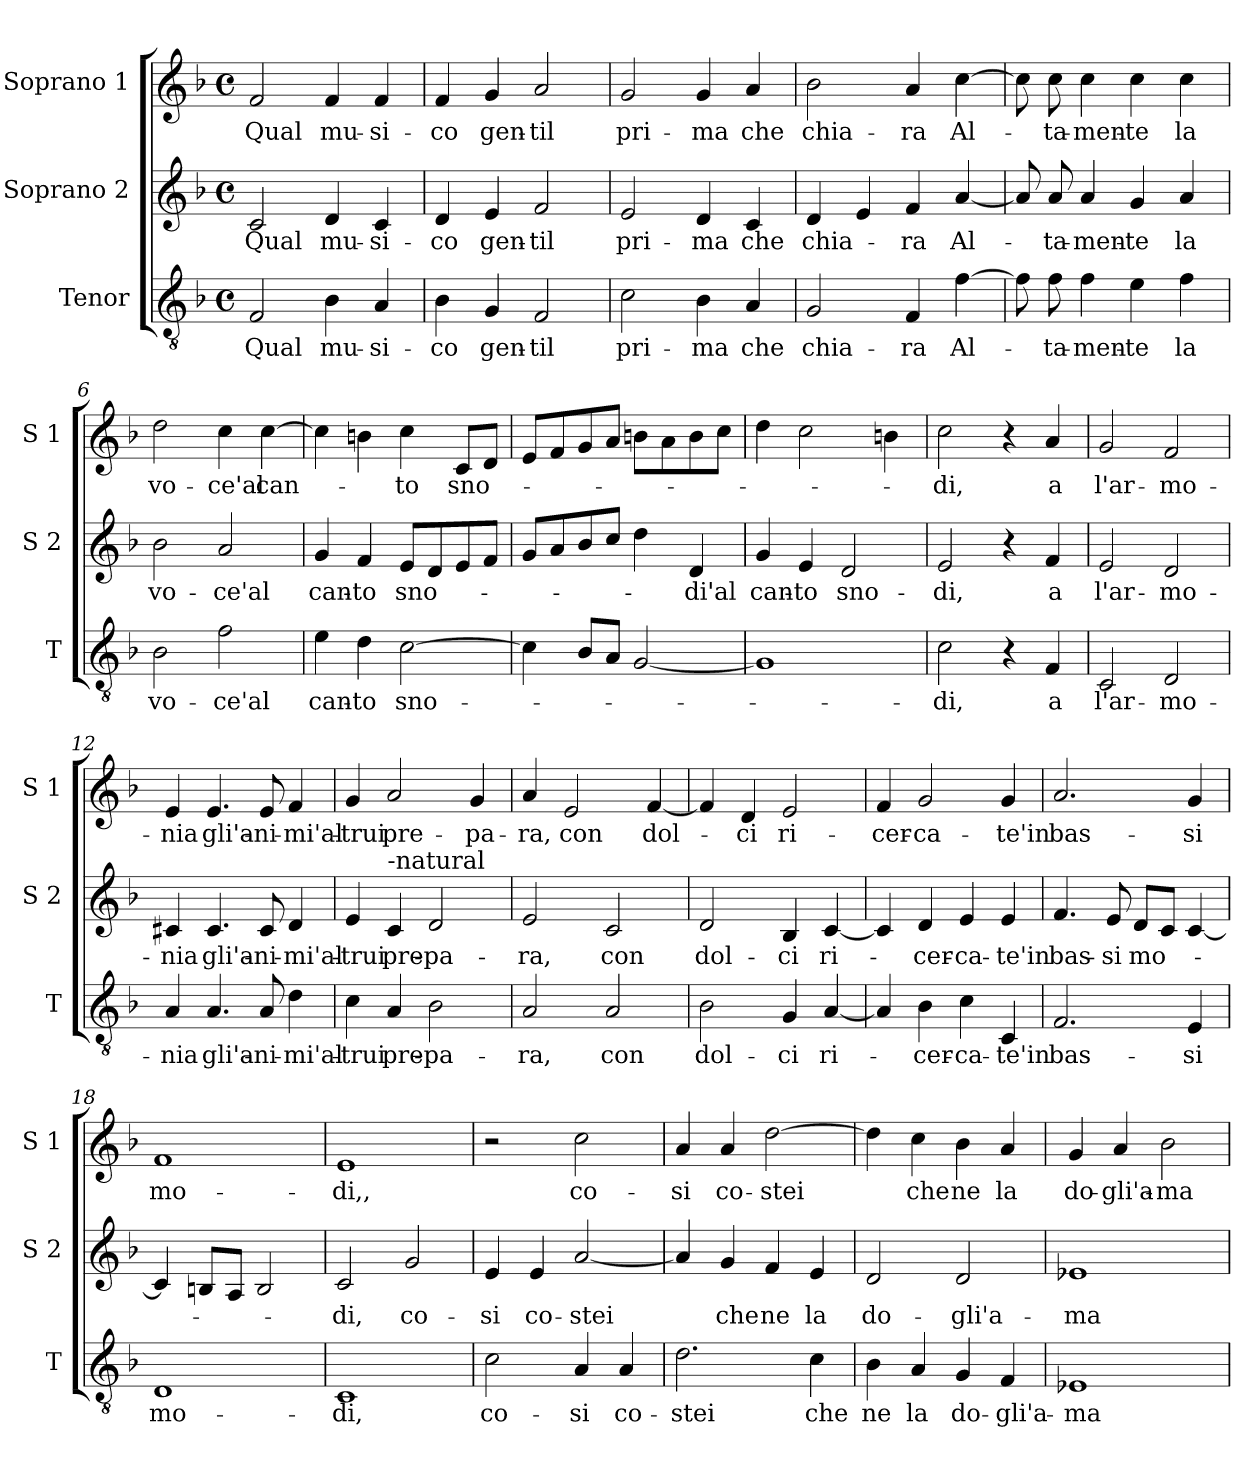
**kern	**text	**kern	**text	**kern	**text
*part3	*part3	*part2	*part2	*part1	*part1
*staff3	*staff3	*staff2	*staff2	*staff1	*staff1
*I"Tenor	*	*I"Soprano 2	*	*I"Soprano 1	*
*I'T	*	*I'S 2	*	*I'S 1	*
*clefGv2	*	*clefG2	*	*clefG2	*
*k[b-]	*	*k[b-]	*	*k[b-]	*
*F:	*	*F:	*	*F:	*
*M4/4	*	*M4/4	*	*M4/4	*
*met(c)	*	*met(c)	*	*met(c)	*
=1	=1	=1	=1	=1	=1
!	!LO:LY:b	!	!LO:LY:b	!	!LO:LY:b
2F/	Qual	2c/	Qual	2f/	Qual
!	!LO:LY:b	!	!LO:LY:b	!	!LO:LY:b
4B-\	mu-	4d/	mu-	4f/	mu-
!	!LO:LY:b	!	!LO:LY:b	!	!LO:LY:b
4A/	-si-	4c/	-si-	4f/	-si-
=2	=2	=2	=2	=2	=2
!	!LO:LY:b	!	!LO:LY:b	!	!LO:LY:b
4B-\	-co	4d/	-co	4f/	-co
!	!LO:LY:b	!	!LO:LY:b	!	!LO:LY:b
4G/	gen-	4e/	gen-	4g/	gen-
!	!LO:LY:b	!	!LO:LY:b	!	!LO:LY:b
2F/	-til	2f/	-til	2a/	-til
=3	=3	=3	=3	=3	=3
!	!LO:LY:b	!	!LO:LY:b	!	!LO:LY:b
2c\	pri-	2e/	pri-	2g/	pri-
!	!LO:LY:b	!	!LO:LY:b	!	!LO:LY:b
4B-\	-ma	4d/	-ma	4g/	-ma
!	!LO:LY:b	!	!LO:LY:b	!	!LO:LY:b
4A/	che	4c/	che	4a/	che
=4	=4	=4	=4	=4	=4
!	!LO:LY:b	!	!LO:LY:b	!	!LO:LY:b
2G/	chia-	4d/	chia-	2b-\	chia-
.	.	4e/	.	.	.
!	!LO:LY:b	!	!LO:LY:b	!	!LO:LY:b
4F/	-ra	4f/	-ra	4a/	-ra
!	!LO:LY:b	!	!LO:LY:b	!	!LO:LY:b
[4f\	Al-	[4a/	Al-	[4cc\	Al-
=5	=5	=5	=5	=5	=5
8f\]	.	8a/]	.	8cc\]	.
!	!LO:LY:b	!	!LO:LY:b	!	!LO:LY:b
8f\	-ta-	8a/	-ta-	8cc\	-ta-
!	!LO:LY:b	!	!LO:LY:b	!	!LO:LY:b
4f\	-men-	4a/	-men-	4cc\	-men-
!	!LO:LY:b	!	!LO:LY:b	!	!LO:LY:b
4e\	-te	4g/	-te	4cc\	-te
!	!LO:LY:b	!	!LO:LY:b	!	!LO:LY:b
4f\	la	4a/	la	4cc\	la
!!LO:LB:g=z
=6	=6	=6	=6	=6	=6
!	!LO:LY:b	!	!LO:LY:b	!	!LO:LY:b
2B-\	vo-	2b-\	vo-	2dd\	vo-
!	!LO:LY:b	!	!LO:LY:b	!	!LO:LY:b
2f\	-ce'al	2a/	-ce'al	4cc\	-ce'al
!	!	!	!	!	!LO:LY:b
.	.	.	.	[4cc\	can-
=7	=7	=7	=7	=7	=7
!	!LO:LY:b	!	!LO:LY:b	!	!
4e\	can-	4g/	can-	4cc\]	.
!	!LO:LY:b	!	!LO:LY:b	!	!
4d\	-to	4f/	-to	4bn\	.
!	!LO:LY:b	!	!LO:LY:b	!	!LO:LY:b
[2c\	sno-	8e/L	sno-	4cc\	-to
.	.	8d/	.	.	.
!	!	!	!	!	!LO:LY:b
.	.	8e/	.	8c/L	sno-
.	.	8f/J	.	8d/J	.
=8	=8	=8	=8	=8	=8
4c\]	.	8g/L	.	8e/L	.
.	.	8a/	.	8f/	.
8B-/L	.	8b-/	.	8g/	.
8A/J	.	8cc/J	.	8a/J	.
[2G/	.	4dd\	.	8bn\L	.
.	.	.	.	8a\	.
!	!	!	!LO:LY:b	!	!
.	.	4d/	-di'al	8b\	.
.	.	.	.	8cc\J	.
=9	=9	=9	=9	=9	=9
!	!	!	!LO:LY:b	!	!
1G]	.	4g/	can-	4dd\	.
!	!	!	!LO:LY:b	!	!
.	.	4e/	-to	2cc\	.
!	!	!	!LO:LY:b	!	!
.	.	2d/	sno-	.	.
.	.	.	.	4bn\	.
=10	=10	=10	=10	=10	=10
!	!LO:LY:b	!	!LO:LY:b	!	!LO:LY:b
2c\	-di,	2e/	-di,	2cc\	-di,
4r	.	4r	.	4r	.
!	!LO:LY:b	!	!LO:LY:b	!	!LO:LY:b
4F/	a	4f/	a	4a/	a
!!LO:LB:g=z
=11	=11	=11	=11	=11	=11
!	!LO:LY:b	!	!LO:LY:b	!	!LO:LY:b
2C/	l'ar-	2e/	l'ar-	2g/	l'ar-
!	!LO:LY:b	!	!LO:LY:b	!	!LO:LY:b
2D/	-mo-	2d/	-mo-	2f/	-mo-
=12	=12	=12	=12	=12	=12
!	!LO:LY:b	!	!LO:LY:b	!	!LO:LY:b
4A/	-nia	4c#X/	-nia	4e/	-nia
!	!LO:LY:b	!	!LO:LY:b	!	!LO:LY:b
4.A/	gli'a-	4.c#/	gli'a-	4.e/	gli'a-
!	!LO:LY:b	!	!LO:LY:b	!	!LO:LY:b
8A/	-ni-	8c#/	-ni-	8e/	-ni-
!	!LO:LY:b	!	!LO:LY:b	!	!LO:LY:b
4d\	-mi'al-	4d/	-mi'al-	4f/	-mi'al-
=13	=13	=13	=13	=13	=13
!	!LO:LY:b	!	!LO:LY:b	!	!LO:LY:b
4c\	-trui	4e/	-trui	4g/	-trui
!	!	!LO:TX:a:t=-natural	!	!	!
!	!LO:LY:b	!	!LO:LY:b	!	!LO:LY:b
4A/	pre-	4c/	pre-	2a/	pre-
!	!LO:LY:b	!	!LO:LY:b	!	!
2B-\	-pa-	2d/	-pa-	.	.
!	!	!	!	!	!LO:LY:b
.	.	.	.	4g/	-pa-
=14	=14	=14	=14	=14	=14
!	!LO:LY:b	!	!LO:LY:b	!	!LO:LY:b
2A/	-ra,	2e/	-ra,	4a/	-ra,
!	!	!	!	!	!LO:LY:b
.	.	.	.	2e/	con
!	!LO:LY:b	!	!LO:LY:b	!	!
2A/	con	2c/	con	.	.
!	!	!	!	!	!LO:LY:b
.	.	.	.	[4f/	dol-
=15	=15	=15	=15	=15	=15
!	!LO:LY:b	!	!LO:LY:b	!	!
2B-\	dol-	2d/	dol-	4f/]	.
!	!	!	!	!	!LO:LY:b
.	.	.	.	4d/	-ci
!	!LO:LY:b	!	!LO:LY:b	!	!LO:LY:b
4G/	-ci	4B-/	-ci	2e/	ri-
!	!LO:LY:b	!	!LO:LY:b	!	!
[4A/	ri-	[4c/	ri-	.	.
=16	=16	=16	=16	=16	=16
!	!	!	!	!	!LO:LY:b
4A/]	.	4c/]	.	4f/	-cer-
!	!LO:LY:b	!	!LO:LY:b	!	!LO:LY:b
4B-\	-cer-	4d/	-cer-	2g/	-ca-
!	!LO:LY:b	!	!LO:LY:b	!	!
4c\	-ca-	4e/	-ca-	.	.
!	!LO:LY:b	!	!LO:LY:b	!	!LO:LY:b
4C/	-te'in	4e/	-te'in	4g/	-te'in
!!LO:PB:g=z
=17	=17	=17	=17	=17	=17
!	!LO:LY:b	!	!LO:LY:b	!	!LO:LY:b
2.F/	bas-	4.f/	bas-	2.a/	bas-
!	!	!	!LO:LY:b	!	!
.	.	8e/	-si	.	.
!	!	!	!LO:LY:b	!	!
.	.	8d/L	mo-	.	.
.	.	8c/J	.	.	.
!	!LO:LY:b	!	!	!	!LO:LY:b
4E/	-si	[4c/	.	4g/	-si
=18	=18	=18	=18	=18	=18
!	!LO:LY:b	!	!	!	!LO:LY:b
1D	mo-	4c/]	.	1f	mo-
.	.	8Bn/L	.	.	.
.	.	8A/J	.	.	.
.	.	2B/	.	.	.
=19	=19	=19	=19	=19	=19
!	!LO:LY:b	!	!LO:LY:b	!	!LO:LY:b
1C	-di,	2c/	-di,	1e	-di,,
!	!	!	!LO:LY:b	!	!
.	.	2g/	co-	.	.
=20	=20	=20	=20	=20	=20
!	!LO:LY:b	!	!LO:LY:b	!	!
2c\	co-	4e/	-si	2r	.
!	!	!	!LO:LY:b	!	!
.	.	4e/	co-	.	.
!	!LO:LY:b	!	!LO:LY:b	!	!LO:LY:b
4A/	-si	[2a/	-stei	2cc\	co-
!	!LO:LY:b	!	!	!	!
4A/	co-	.	.	.	.
=21	=21	=21	=21	=21	=21
!	!LO:LY:b	!	!	!	!LO:LY:b
2.d\	-stei	4a/]	.	4a/	-si
!	!	!	!LO:LY:b	!	!LO:LY:b
.	.	4g/	che	4a/	co-
!	!	!	!LO:LY:b	!	!LO:LY:b
.	.	4f/	ne	[2dd\	-stei
!	!LO:LY:b	!	!LO:LY:b	!	!
4c\	che	4e/	la	.	.
=22	=22	=22	=22	=22	=22
!	!LO:LY:b	!	!LO:LY:b	!	!
4B-\	ne	2d/	do-	4dd\]	.
!	!LO:LY:b	!	!	!	!LO:LY:b
4A/	la	.	.	4cc\	che
!	!LO:LY:b	!	!LO:LY:b	!	!LO:LY:b
4G/	do-	2d/	-gli'a-	4b-\	ne
!	!LO:LY:b	!	!	!	!LO:LY:b
4F/	-gli'a-	.	.	4a/	la
!!LO:LB:g=z
=23	=23	=23	=23	=23	=23
!	!LO:LY:b	!	!LO:LY:b	!	!LO:LY:b
1E-X	-ma-	1e-X	-ma-	4g/	do-
!	!	!	!	!	!LO:LY:b
.	.	.	.	4a/	-gli'a-
!	!	!	!	!	!LO:LY:b
.	.	.	.	2b-\	-ma-
=	=	=	=	=	=
*-	*-	*-	*-	*-	*-
